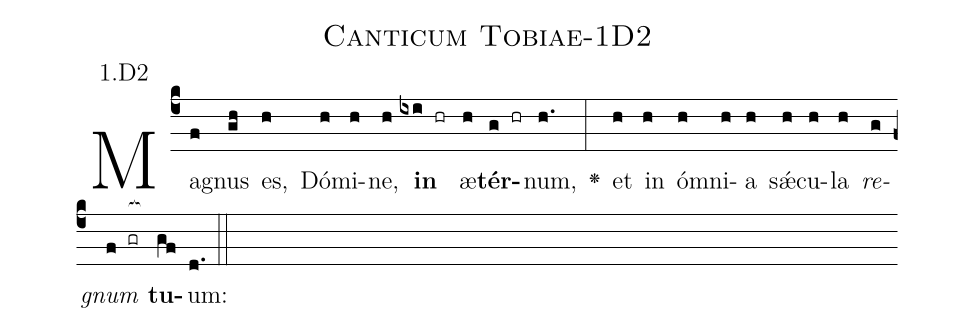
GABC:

name: Canticum Tobiae-1D2;
annotation: 1.D2;
%%
(c4)Ma(f)gnus(gh) es,(h) Dó(h)mi(h)ne,(h) <b>in</b>(ixi hr) æ(h)<b>tér</b>(g hr)num,(h.) <v>\greheightstar</v>(:) et(h) in(h) óm(h)ni(h)a(h) sǽ(h)cu(h)la(h) <i>re</i>(g)<i>gnum</i>(f gr[ocb:1{]) <b>tu</b>(gf[ocb:0}])um:(d.) (::)


%E(h) u(h) o(g) u(f) a(gf) e.(d.) (::)
